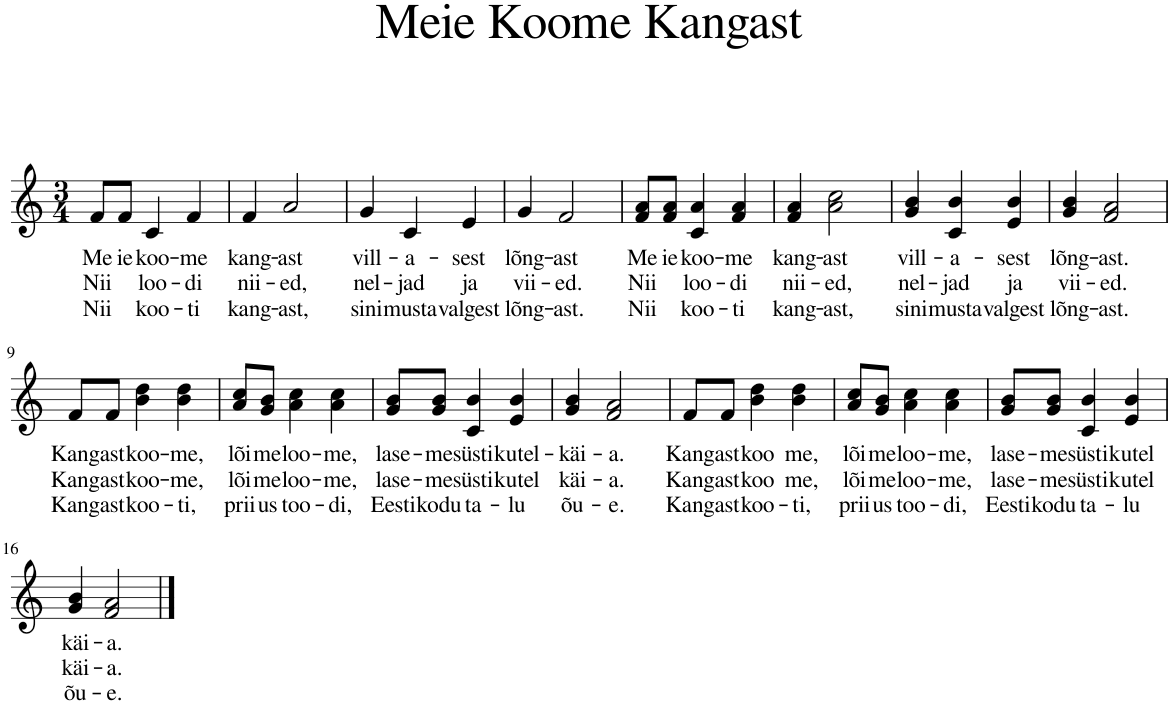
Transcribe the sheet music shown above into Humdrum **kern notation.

**kern	**text	**text	**text
*part1	*part1	*part1	*part1
*staff1	*staff1	*staff1	*staff1
*I"Voice	*	*	*
*clefG2	*	*	*
*k[]	*	*	*
*M3/4	*	*	*
=1	=1	=1	=1
!	!LO:LY:b	!LO:LY:b	!LO:LY:b
8f/L	Me-	Nii	Nii
!	!LO:LY:b	!	!
8f/J	-ie	.	.
!	!LO:LY:b	!LO:LY:b	!LO:LY:b
4c/	koo-	loo-	koo-
!	!LO:LY:b	!LO:LY:b	!LO:LY:b
4f/	-me	-di	-ti
=2	=2	=2	=2
!	!LO:LY:b	!LO:LY:b	!LO:LY:b
4f/	kang-	nii-	kang-
!	!LO:LY:b	!LO:LY:b	!LO:LY:b
2a/	-ast	-ed,	-ast,
=3	=3	=3	=3
!	!LO:LY:b	!LO:LY:b	!LO:LY:b
4g/	vill-	nel-	sini
!	!LO:LY:b	!LO:LY:b	!LO:LY:b
4c/	-a-	-jad	musta
!	!LO:LY:b	!LO:LY:b	!LO:LY:b
4e/	-sest	ja	valgest
=4	=4	=4	=4
!	!LO:LY:b	!LO:LY:b	!LO:LY:b
4g/	lõng-	vii-	lõng-
!	!LO:LY:b	!LO:LY:b	!LO:LY:b
2f/	-ast	-ed.	-ast.
=5	=5	=5	=5
!	!LO:LY:b	!LO:LY:b	!LO:LY:b
8f/ 8a/L	Me-	Nii	Nii
!	!LO:LY:b	!	!
8f/ 8a/J	-ie	.	.
!	!LO:LY:b	!LO:LY:b	!LO:LY:b
4c/ 4a/	koo-	loo-	koo-
!	!LO:LY:b	!LO:LY:b	!LO:LY:b
4f/ 4a/	-me	-di	-ti
=6	=6	=6	=6
!	!LO:LY:b	!LO:LY:b	!LO:LY:b
4f/ 4a/	kang-	nii-	kang-
!	!LO:LY:b	!LO:LY:b	!LO:LY:b
2a\ 2cc\	-ast	-ed,	-ast,
=7	=7	=7	=7
!	!LO:LY:b	!LO:LY:b	!LO:LY:b
4g/ 4b/	vill-	nel-	sini
!	!LO:LY:b	!LO:LY:b	!LO:LY:b
4c/ 4b/	-a-	-jad	musta
!	!LO:LY:b	!LO:LY:b	!LO:LY:b
4e/ 4b/	-sest	ja	valgest
=8	=8	=8	=8
!	!LO:LY:b	!LO:LY:b	!LO:LY:b
4g/ 4b/	lõng-	vii-	lõng-
!	!LO:LY:b	!LO:LY:b	!LO:LY:b
2f/ 2a/	-ast.	-ed.	-ast.
!!LO:LB:g=z
=9	=9	=9	=9
!	!LO:LY:b	!LO:LY:b	!LO:LY:b
8f/L	Kang-	Kang-	Kang-
!	!LO:LY:b	!LO:LY:b	!LO:LY:b
8f/J	-ast	-ast	-ast
!	!LO:LY:b	!LO:LY:b	!LO:LY:b
4b\ 4dd\	koo-	koo-	koo-
!	!LO:LY:b	!LO:LY:b	!LO:LY:b
4b\ 4dd\	-me,	-me,	-ti,
=10	=10	=10	=10
!	!LO:LY:b	!LO:LY:b	!LO:LY:b
8a/ 8cc/L	lõi-	lõi-	prii-
!	!LO:LY:b	!LO:LY:b	!LO:LY:b
8g/ 8b/J	-me	-me	-us
!	!LO:LY:b	!LO:LY:b	!LO:LY:b
4a\ 4cc\	loo-	loo-	too-
!	!LO:LY:b	!LO:LY:b	!LO:LY:b
4a\ 4cc\	-me,	-me,	-di,
=11	=11	=11	=11
!	!LO:LY:b	!LO:LY:b	!LO:LY:b
8g/ 8b/L	lase-	lase-	Eesti
!	!LO:LY:b	!LO:LY:b	!LO:LY:b
8g/ 8b/J	-me	-me	kodu
!	!LO:LY:b	!LO:LY:b	!LO:LY:b
4c/ 4b/	süsti-	süsti-	ta-
!	!LO:LY:b	!LO:LY:b	!LO:LY:b
4e/ 4b/	-kutel-	-kutel	-lu
=12	=12	=12	=12
!	!LO:LY:b	!LO:LY:b	!LO:LY:b
4g/ 4b/	-käi-	käi-	õu-
!	!LO:LY:b	!LO:LY:b	!LO:LY:b
2f/ 2a/	-a.	-a.	-e.
=13	=13	=13	=13
!	!LO:LY:b	!LO:LY:b	!LO:LY:b
8f/L	Kang-	Kang-	Kang-
!	!LO:LY:b	!LO:LY:b	!LO:LY:b
8f/J	-ast	-ast	-ast
!	!LO:LY:b	!LO:LY:b	!LO:LY:b
4b\ 4dd\	koo	koo	koo-
!	!LO:LY:b	!LO:LY:b	!LO:LY:b
4b\ 4dd\	me,	me,	-ti,
=14	=14	=14	=14
!	!LO:LY:b	!LO:LY:b	!LO:LY:b
8a/ 8cc/L	lõi-	lõi-	prii-
!	!LO:LY:b	!LO:LY:b	!LO:LY:b
8g/ 8b/J	-me	-me	-us
!	!LO:LY:b	!LO:LY:b	!LO:LY:b
4a\ 4cc\	loo-	loo-	too-
!	!LO:LY:b	!LO:LY:b	!LO:LY:b
4a\ 4cc\	-me,	-me,	-di,
=15	=15	=15	=15
!	!LO:LY:b	!LO:LY:b	!LO:LY:b
8g/ 8b/L	lase-	lase-	Eesti
!	!LO:LY:b	!LO:LY:b	!LO:LY:b
8g/ 8b/J	-me	-me	kodu
!	!LO:LY:b	!LO:LY:b	!LO:LY:b
4c/ 4b/	süsti-	süsti-	ta-
!	!LO:LY:b	!LO:LY:b	!LO:LY:b
4e/ 4b/	-kutel	-kutel	-lu
!!LO:LB:g=z
=16	=16	=16	=16
!	!LO:LY:b	!LO:LY:b	!LO:LY:b
4g/ 4b/	käi-	käi-	õu-
!	!LO:LY:b	!LO:LY:b	!LO:LY:b
2f/ 2a/	-a.	-a.	-e.
==	==	==	==
*-	*-	*-	*-
